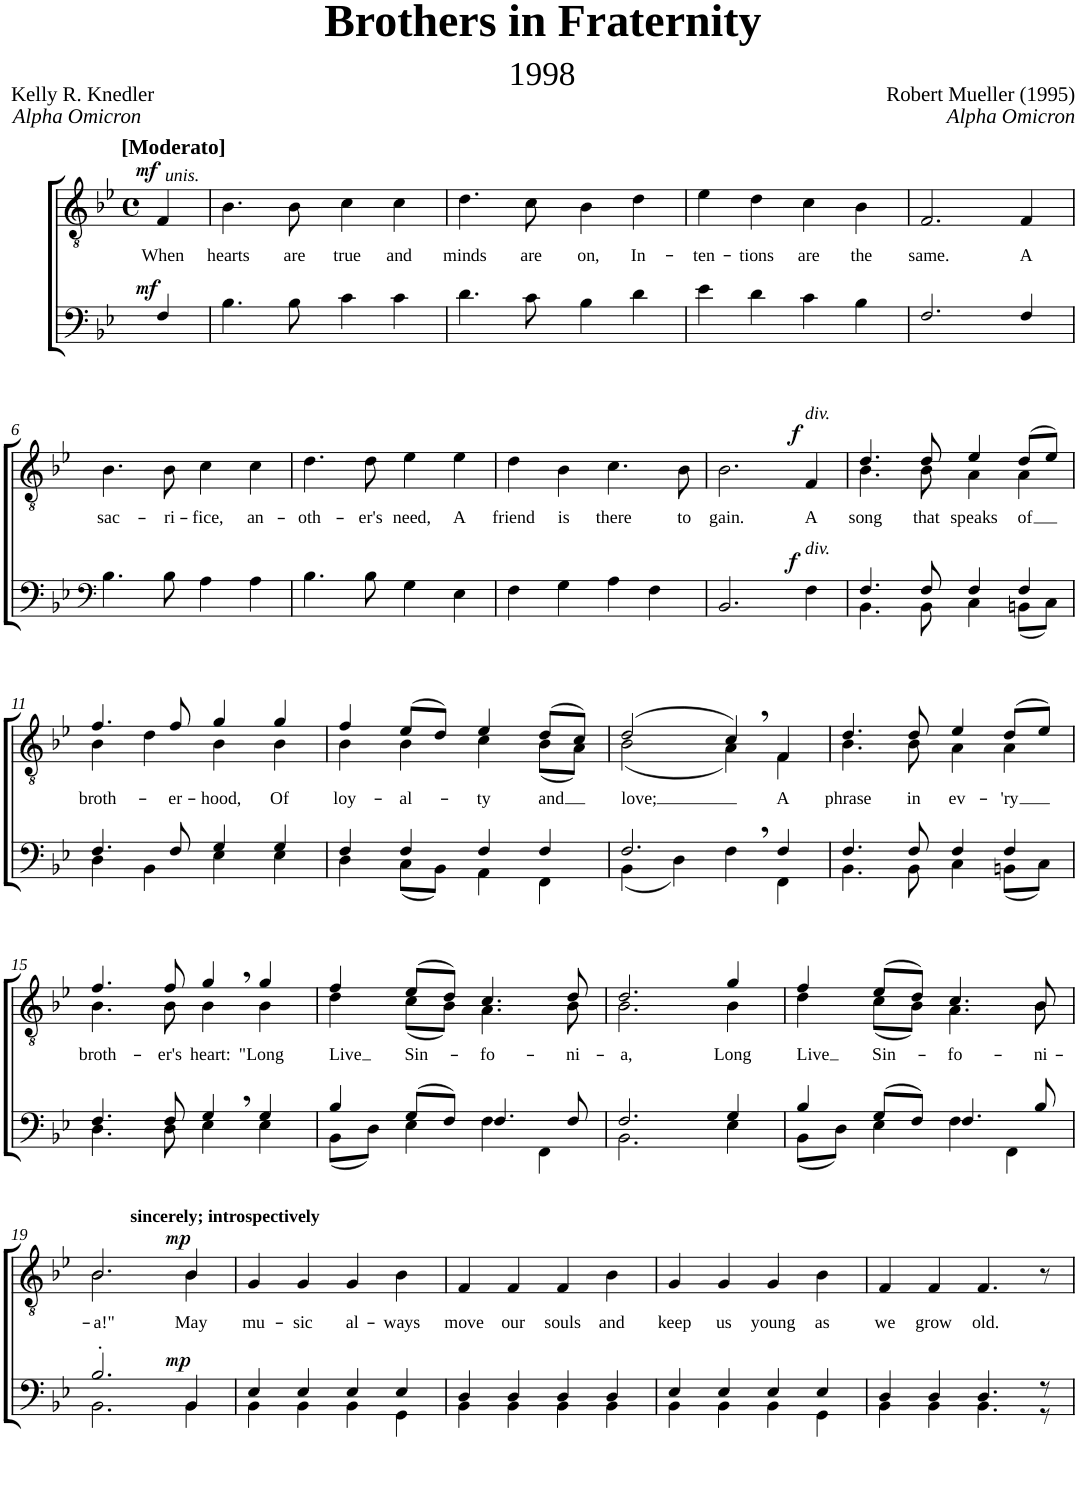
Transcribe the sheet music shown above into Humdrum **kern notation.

**kern	**dynam	**kern	**text	**dynam
*part2	*part2	*part1	*part1	*part1
*staff2	*staff2	*staff1	*staff1	*staff1
*I"Piano	*	*I"Piano	*	*
*I'Pno	*	*I'Pno	*	*
*clefF4	*	*clefGv2	*	*
*k[b-e-]	*	*k[b-e-]	*	*
*	*	*M4/4	*	*
*	*	*met(c)	*	*
=1	=1	=1	=1	=1
!	!	!LO:TX:a:B:t=[Moderato]	!	!
!	!	!LO:TX:a:i:t=unis.	!	!
!	!LO:DY:a	!	!LO:LY:b	!LO:DY:a
4F/	mf	4F/	When	mf
=2	=2	=2	=2	=2
!	!	!	!LO:LY:b	!
4.B-\	.	4.B-\	hearts	.
!	!	!	!LO:LY:b	!
8B-\	.	8B-\	are	.
!	!	!	!LO:LY:b	!
4c\	.	4c\	true	.
!	!	!	!LO:LY:b	!
4c\	.	4c\	and	.
=3	=3	=3	=3	=3
!	!	!	!LO:LY:b	!
4.d\	.	4.d\	minds	.
!	!	!	!LO:LY:b	!
8c\	.	8c\	are	.
!	!	!	!LO:LY:b	!
4B-\	.	4B-\	on,	.
!	!	!	!LO:LY:b	!
4d\	.	4d\	In-	.
=4	=4	=4	=4	=4
!	!	!	!LO:LY:b	!
4e-\	.	4e-\	-ten-	.
!	!	!	!LO:LY:b	!
4d\	.	4d\	-tions	.
!	!	!	!LO:LY:b	!
4c\	.	4c\	are	.
!	!	!	!LO:LY:b	!
4B-\	.	4B-\	the	.
=5	=5	=5	=5	=5
!	!	!	!LO:LY:b	!
2.F/	.	2.F/	same.	.
!	!	!	!LO:LY:b	!
4F/	.	4F/	A	.
!!LO:LB:g=z
=6	=6	=6	=6	=6
*clefF4	*	*	*	*
*k[b-e-]	*	*	*	*
!	!	!	!LO:LY:b	!
4.B-\	.	4.B-\	sac-	.
!	!	!	!LO:LY:b	!
8B-\	.	8B-\	-ri-	.
!	!	!	!LO:LY:b	!
4A\	.	4c\	-fice,	.
!	!	!	!LO:LY:b	!
4A\	.	4c\	an-	.
=7	=7	=7	=7	=7
!	!	!	!LO:LY:b	!
4.B-\	.	4.d\	-oth-	.
!	!	!	!LO:LY:b	!
8B-\	.	8d\	-er's	.
!	!	!	!LO:LY:b	!
4G\	.	4e-\	need,	.
!	!	!	!LO:LY:b	!
4E-\	.	4e-\	A	.
=8	=8	=8	=8	=8
!	!	!	!LO:LY:b	!
4F\	.	4d\	friend	.
!	!	!	!LO:LY:b	!
4G\	.	4B-\	is	.
!	!	!	!LO:LY:b	!
4A\	.	4.c\	there	.
4F\	.	.	.	.
!	!	!	!LO:LY:b	!
.	.	8B-\	to	.
=9	=9	=9	=9	=9
!	!	!	!LO:LY:b	!
2.BB-/	.	2.B-\	gain.	.
!	!	!LO:TX:a:i:t=div.	!	!
!LO:TX:a:i:t=div.	!	!	!	!
!	!LO:DY:a	!	!LO:LY:b	!LO:DY:a
4F\	f	4F/	A	f
=10	=10	=10	=10	=10
*^	*	*	*	*
!	!	!	!	!LO:LY:b	!
*	*	*	*^	*	*
4.F/	4.BB-\	.	4.d/	4.B-\	song	.
!	!	!	!	!	!LO:LY:b	!
8F/	8BB-\	.	8d/	8B-\	that	.
!	!	!	!	!	!LO:LY:b	!
4F/	4C\	.	4e-/	4A\	speaks	.
!	!	!	!	!	!LO:LY:b	!
4F/	(8BBn\L	.	(8d/L	4A\	of	.
.	8C\J)	.	8e-/J)	.	.	.
!!LO:LB:g=z	!!
=11	=11	=11	=11	=11	=11	=11
!	!	!	!	!	!LO:LY:b	!
4.F/	4D\	.	4.f/	4B-\	broth-	.
.	4BB-\	.	.	4d\	.	.
!	!	!	!	!	!LO:LY:b	!
8F/	.	.	8f/	.	-er-	.
!	!	!	!	!	!LO:LY:b	!
4G/	4E-\	.	4g/	4B-\	-hood,	.
!	!	!	!	!	!LO:LY:b	!
4G/	4E-\	.	4g/	4B-\	Of	.
=12	=12	=12	=12	=12	=12	=12
!	!	!	!	!	!LO:LY:b	!
4F/	4D\	.	4f/	4B-\	loy-	.
!	!	!	!	!	!LO:LY:b	!
4F/	(8C\L	.	(8e-/L	4B-\	-al-	.
.	8BB-\J)	.	8d/J)	.	.	.
!	!	!	!	!	!LO:LY:b	!
4F/	4AA\	.	4e-/	4c\	-ty	.
!	!	!	!	!	!LO:LY:b	!
4F/	4FF\	.	(8d/L	(8B-\L	and	.
.	.	.	8c/J)	8A\J)	.	.
=13	=13	=13	=13	=13	=13	=13
!	!	!	!	!	!LO:LY:b	!
2.F,/	(4BB-\	.	(2d/	(2B-\	love;	.
.	4D\)	.	.	.	.	.
.	4F\	.	4c,/)	4A\)	.	.
!	!	!	!	!	!LO:LY:b	!
4F/	4FF\	.	4F/	4F\	A	.
=14	=14	=14	=14	=14	=14	=14
!	!	!	!	!	!LO:LY:b	!
4.F/	4.BB-\	.	4.d/	4.B-\	phrase	.
!	!	!	!	!	!LO:LY:b	!
8F/	8BB-\	.	8d/	8B-\	in	.
!	!	!	!	!	!LO:LY:b	!
4F/	4C\	.	4e-/	4A\	ev-	.
!	!	!	!	!	!LO:LY:b	!
4F/	(8BBn\L	.	(8d/L	4A\	-'ry	.
.	8C\J)	.	8e-/J)	.	.	.
!!LO:LB:g=z	!!
=15	=15	=15	=15	=15	=15	=15
!	!	!	!	!	!LO:LY:b	!
4.F/	4.D\	.	4.f/	4.B-\	broth-	.
!	!	!	!	!	!LO:LY:b	!
8F/	8D\	.	8f/	8B-\	-er's	.
!	!	!	!	!	!LO:LY:b	!
4G,/	4E-\	.	4g,/	4B-\	heart:	.
!	!	!	!	!	!LO:LY:b	!
4G/	4E-\	.	4g/	4B-\	"Long	.
=16	=16	=16	=16	=16	=16	=16
!	!	!	!	!	!LO:LY:b	!
4B-/	(8BB-\L	.	4f/	4d\	Live	.
.	8D\J)	.	.	.	.	.
!	!	!	!	!	!LO:LY:b	!
(8G/L	4E-\	.	(8e-/L	(8c\L	Sin-	.
8F/J)	.	.	8d/J)	8B-\J)	.	.
!	!	!	!	!	!LO:LY:b	!
4.F/	4F\	.	4.c/	4.A\	-fo-	.
.	4FF\	.	.	.	.	.
!	!	!	!	!	!LO:LY:b	!
8F/	.	.	8d/	8B-\	-ni-	.
=17	=17	=17	=17	=17	=17	=17
!	!	!	!	!	!LO:LY:b	!
2.F/	2.BB-\	.	2.d/	2.B-\	-a,	.
!	!	!	!	!	!LO:LY:b	!
4G/	4E-\	.	4g/	4B-\	Long	.
=18	=18	=18	=18	=18	=18	=18
!	!	!	!	!	!LO:LY:b	!
4B-/	(8BB-\L	.	4f/	4d\	Live	.
.	8D\J)	.	.	.	.	.
!	!	!	!	!	!LO:LY:b	!
(8G/L	4E-\	.	(8e-/L	(8c\L	Sin-	.
8F/J)	.	.	8d/J)	8B-\J)	.	.
!	!	!	!	!	!LO:LY:b	!
4.F/	4F\	.	4.c/	4.A\	-fo-	.
.	4FF\	.	.	.	.	.
!	!	!	!	!	!LO:LY:b	!
8B-/	.	.	8B-/	8B-\	-ni-	.
!!LO:LB:g=z	!!
=19	=19	=19	=19	=19	=19	=19
!	!	!	!	!	!LO:LY:b	!
2.B-'/	2.BB-\	.	2.B-/	2.B-\	-a!"	.
!	!	!	!LO:TX:a:B:t=sincerely; introspectively	!	!	!
!	!	!LO:DY:a	!	!	!LO:LY:b	!LO:DY:a
4BB-/	4BB-\	mp	4B-/	4B-\	May	mp
=20	=20	=20	=20	=20	=20	=20
!	!	!	!	!	!LO:LY:b	!
*	*	*	*v	*v	*	*
4E-/	4BB-\	.	4G/	mu-	.
!	!	!	!	!LO:LY:b	!
4E-/	4BB-\	.	4G/	-sic	.
!	!	!	!	!LO:LY:b	!
4E-/	4BB-\	.	4G/	al-	.
!	!	!	!	!LO:LY:b	!
4E-/	4GG\	.	4B-\	-ways	.
=21	=21	=21	=21	=21	=21
!	!	!	!	!LO:LY:b	!
4D/	4BB-\	.	4F/	move	.
!	!	!	!	!LO:LY:b	!
4D/	4BB-\	.	4F/	our	.
!	!	!	!	!LO:LY:b	!
4D/	4BB-\	.	4F/	souls	.
!	!	!	!	!LO:LY:b	!
4D/	4BB-\	.	4B-\	and	.
=22	=22	=22	=22	=22	=22
!	!	!	!	!LO:LY:b	!
4E-/	4BB-\	.	4G/	keep	.
!	!	!	!	!LO:LY:b	!
4E-/	4BB-\	.	4G/	us	.
!	!	!	!	!LO:LY:b	!
4E-/	4BB-\	.	4G/	young	.
!	!	!	!	!LO:LY:b	!
4E-/	4GG\	.	4B-\	as	.
=23	=23	=23	=23	=23	=23
!	!	!	!	!LO:LY:b	!
4D/	4BB-\	.	4F/	we	.
!	!	!	!	!LO:LY:b	!
4D/	4BB-\	.	4F/	grow	.
!	!	!	!	!LO:LY:b	!
4.D/	4.BB-\	.	4.F/	old.	.
8r	8r	.	8r	.	.
*v	*v	*	*	*	*
=	=	=	=	=
*-	*-	*-	*-	*-
